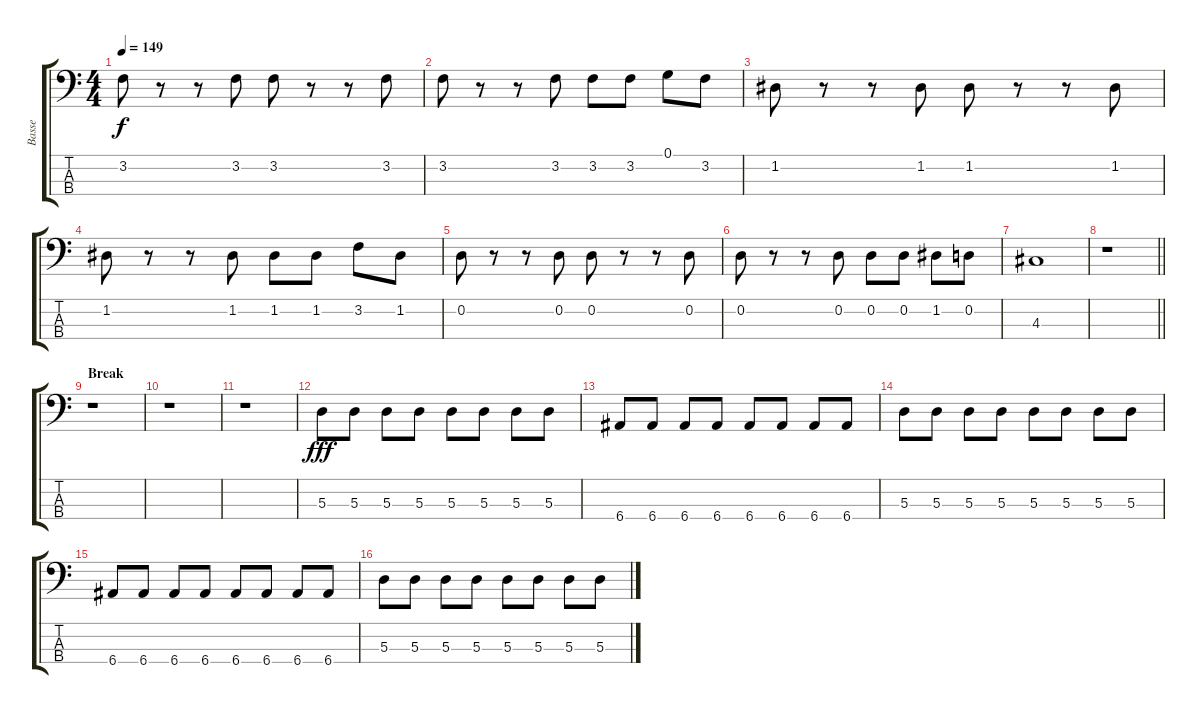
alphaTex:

\track ("Basse" "Basse") {instrument electricbassfinger}
\staff {score tabs}
\tuning (G2 D2 A1 E1) {hide}
\ts (4 4)
\tempo 149
\clef f4
\ks c
3.2.8{dy f} r.8 r.8 3.2.8 3.2.8 r.8 r.8 3.2.8 |
3.2.8 r.8 r.8 3.2.8 3.2.8 3.2.8 0.1.8 3.2.8 |
1.2.8 r.8 r.8 1.2.8 1.2.8 r.8 r.8 1.2.8 |
1.2.8 r.8 r.8 1.2.8 1.2.8 1.2.8 3.2.8 1.2.8 |
0.2.8 r.8 r.8 0.2.8 0.2.8 r.8 r.8 0.2.8 |
0.2.8 r.8 r.8 0.2.8 0.2.8 0.2.8 1.2.8 0.2.8 |
4.3.1 |
\barLineRight lightlight
r.1 |
\section ("" "Break")
r.1 |
r.1 |
r.1 |
5.3.8{dy fff} 5.3.8 5.3.8 5.3.8 5.3.8 5.3.8 5.3.8 5.3.8 |
6.4.8 6.4.8 6.4.8 6.4.8 6.4.8 6.4.8 6.4.8 6.4.8 |
5.3.8 5.3.8 5.3.8 5.3.8 5.3.8 5.3.8 5.3.8 5.3.8 |
6.4.8 6.4.8 6.4.8 6.4.8 6.4.8 6.4.8 6.4.8 6.4.8 |
5.3.8 5.3.8 5.3.8 5.3.8 5.3.8 5.3.8 5.3.8 5.3.8
